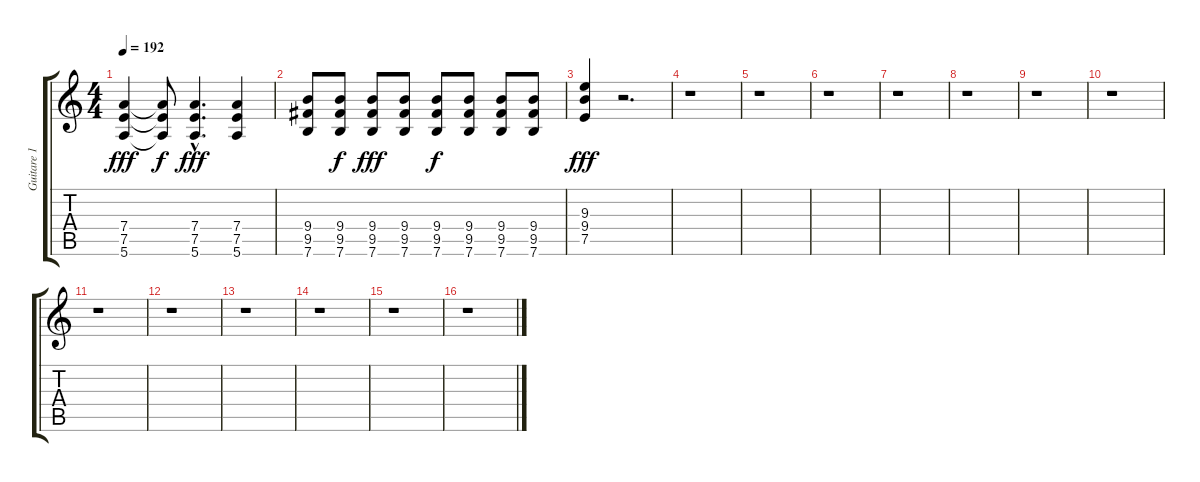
\track ("Guitare 1" "Guitare 1") {instrument distortionguitar}
\staff {score tabs}
\tuning (E4 B3 G3 D3 A2 E2) {hide}
\ts (4 4)
\tempo 192
\clef g2
\ks c
(7.4 7.5 5.6).4{dy fff} (7.4{t} 7.5{t} 5.6{t}).8{dy f} (7.4{hac} 7.5{hac} 5.6{hac}).4{d dy fff} (7.4 7.5 5.6).4 |
(9.4 9.5 7.6).8 (9.4 9.5 7.6).8{dy f} (9.4 9.5 7.6).8{dy fff} (9.4 9.5 7.6).8 (9.4 9.5 7.6).8{dy f} (9.4 9.5 7.6).8 (9.4 9.5 7.6).8 (9.4 9.5 7.6).8 |
(9.3 9.4 7.5).4{dy fff} r.2{d} |
r.1 |
r.1 |
r.1 |
r.1 |
r.1 |
r.1 |
r.1 |
r.1 |
r.1 |
r.1 |
r.1 |
r.1 |
r.1
